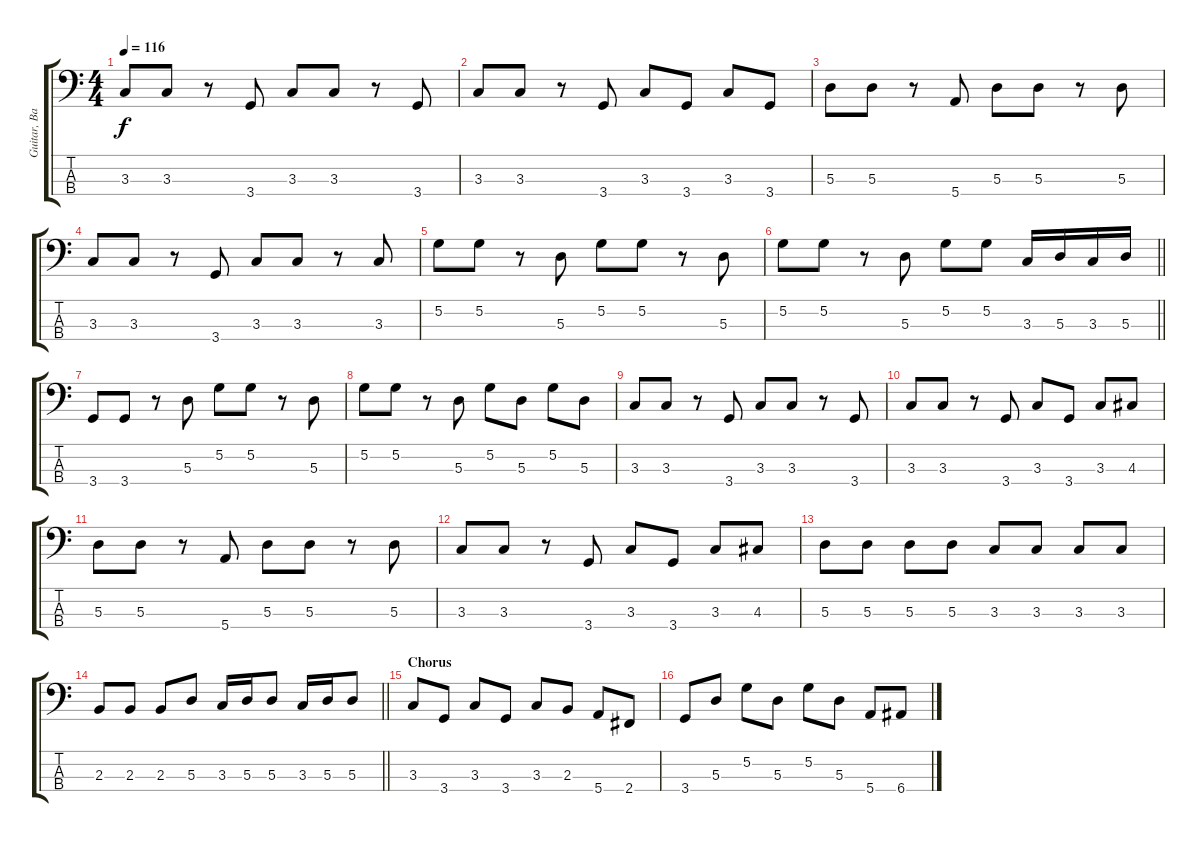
\track ("Guitar, Bass" "Guitar, Ba") {instrument electricbassfinger}
\staff {score tabs}
\tuning (G2 D2 A1 E1) {hide}
\ts (4 4)
\tempo 116
\clef f4
\ks c
3.3.8{dy f} 3.3.8 r.8 3.4.8 3.3.8 3.3.8 r.8 3.4.8 |
3.3.8 3.3.8 r.8 3.4.8 3.3.8 3.4.8 3.3.8 3.4.8 |
5.3.8 5.3.8 r.8 5.4.8 5.3.8 5.3.8 r.8 5.3.8 |
3.3.8 3.3.8 r.8 3.4.8 3.3.8 3.3.8 r.8 3.3.8 |
5.2.8 5.2.8 r.8 5.3.8 5.2.8 5.2.8 r.8 5.3.8 |
\barLineRight lightlight
5.2.8 5.2.8 r.8 5.3.8 5.2.8 5.2.8 3.3.16 5.3.16 3.3.16 5.3.16 |
3.4.8 3.4.8 r.8 5.3.8 5.2.8 5.2.8 r.8 5.3.8 |
5.2.8 5.2.8 r.8 5.3.8 5.2.8 5.3.8 5.2.8 5.3.8 |
3.3.8 3.3.8 r.8 3.4.8 3.3.8 3.3.8 r.8 3.4.8 |
3.3.8 3.3.8 r.8 3.4.8 3.3.8 3.4.8 3.3.8 4.3.8 |
5.3.8 5.3.8 r.8 5.4.8 5.3.8 5.3.8 r.8 5.3.8 |
3.3.8 3.3.8 r.8 3.4.8 3.3.8 3.4.8 3.3.8 4.3.8 |
5.3.8 5.3.8 5.3.8 5.3.8 3.3.8 3.3.8 3.3.8 3.3.8 |
\barLineRight lightlight
2.3.8 2.3.8 2.3.8 5.3.8 3.3.16 5.3.16 5.3.8 3.3.16 5.3.16 5.3.8 |
\section ("" "Chorus")
3.3.8 3.4.8 3.3.8 3.4.8 3.3.8 2.3.8 5.4.8 2.4.8 |
3.4.8 5.3.8 5.2.8 5.3.8 5.2.8 5.3.8 5.4.8 6.4.8
